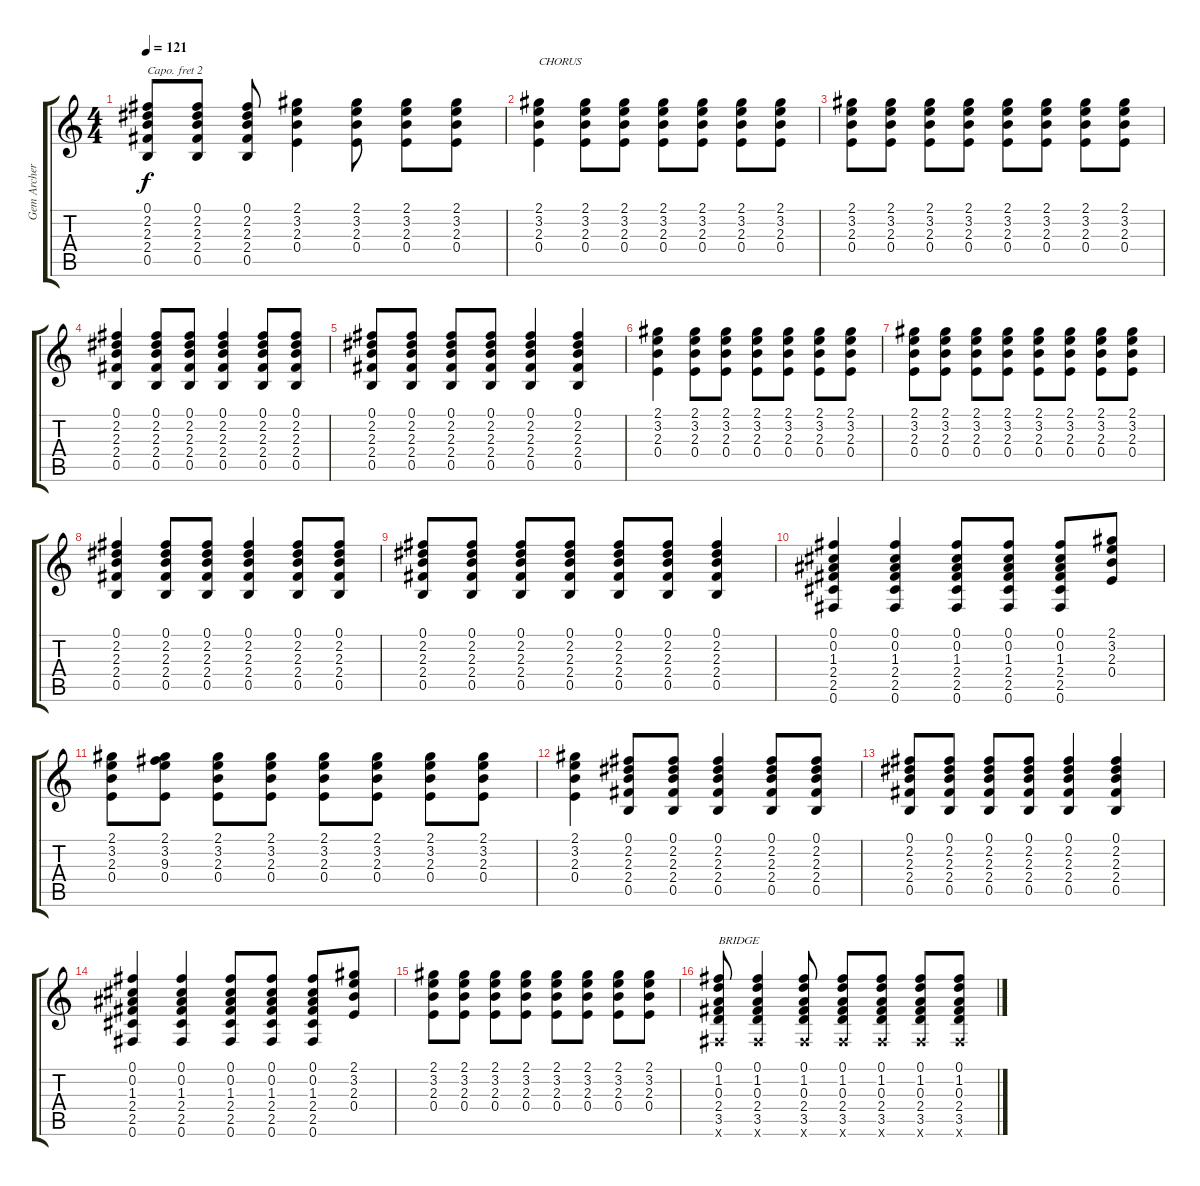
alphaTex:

\track ("Gem Archer - Rythem Guitar" "Gem Archer") {instrument overdrivenguitar}
\staff {score tabs}
\capo 2
\tuning (E4 B3 G3 D3 A2 E2) {hide}
\ts (4 4)
\tempo 121
\clef g2
\ks c
(0.1 2.2 2.3 2.4 0.5).8{dy f} (0.1 2.2 2.3 2.4 0.5).8 (0.1 2.2 2.3 2.4 0.5).8 (2.1 3.2 2.3 0.4).4 (2.1 3.2 2.3 0.4).8 (2.1 3.2 2.3 0.4).8 (2.1 3.2 2.3 0.4).8 |
(2.1 3.2 2.3 0.4).4{txt "CHORUS"} (2.1 3.2 2.3 0.4).8 (2.1 3.2 2.3 0.4).8 (2.1 3.2 2.3 0.4).8 (2.1 3.2 2.3 0.4).8 (2.1 3.2 2.3 0.4).8 (2.1 3.2 2.3 0.4).8 |
(2.1 3.2 2.3 0.4).8 (2.1 3.2 2.3 0.4).8 (2.1 3.2 2.3 0.4).8 (2.1 3.2 2.3 0.4).8 (2.1 3.2 2.3 0.4).8 (2.1 3.2 2.3 0.4).8 (2.1 3.2 2.3 0.4).8 (2.1 3.2 2.3 0.4).8 |
(0.1 2.2 2.3 2.4 0.5).4 (0.1 2.2 2.3 2.4 0.5).8 (0.1 2.2 2.3 2.4 0.5).8 (0.1 2.2 2.3 2.4 0.5).4 (0.1 2.2 2.3 2.4 0.5).8 (0.1 2.2 2.3 2.4 0.5).8 |
(0.1 2.2 2.3 2.4 0.5).8 (0.1 2.2 2.3 2.4 0.5).8 (0.1 2.2 2.3 2.4 0.5).8 (0.1 2.2 2.3 2.4 0.5).8 (0.1 2.2 2.3 2.4 0.5).4 (0.1 2.2 2.3 2.4 0.5).4 |
(2.1 3.2 2.3 0.4).4 (2.1 3.2 2.3 0.4).8 (2.1 3.2 2.3 0.4).8 (2.1 3.2 2.3 0.4).8 (2.1 3.2 2.3 0.4).8 (2.1 3.2 2.3 0.4).8 (2.1 3.2 2.3 0.4).8 |
(2.1 3.2 2.3 0.4).8 (2.1 3.2 2.3 0.4).8 (2.1 3.2 2.3 0.4).8 (2.1 3.2 2.3 0.4).8 (2.1 3.2 2.3 0.4).8 (2.1 3.2 2.3 0.4).8 (2.1 3.2 2.3 0.4).8 (2.1 3.2 2.3 0.4).8 |
(0.1 2.2 2.3 2.4 0.5).4 (0.1 2.2 2.3 2.4 0.5).8 (0.1 2.2 2.3 2.4 0.5).8 (0.1 2.2 2.3 2.4 0.5).4 (0.1 2.2 2.3 2.4 0.5).8 (0.1 2.2 2.3 2.4 0.5).8 |
(0.1 2.2 2.3 2.4 0.5).8 (0.1 2.2 2.3 2.4 0.5).8 (0.1 2.2 2.3 2.4 0.5).8 (0.1 2.2 2.3 2.4 0.5).8 (0.1 2.2 2.3 2.4 0.5).8 (0.1 2.2 2.3 2.4 0.5).8 (0.1 2.2 2.3 2.4 0.5).4 |
(0.1 0.2 1.3 2.4 2.5 0.6).4 (0.1 0.2 1.3 2.4 2.5 0.6).4 (0.1 0.2 1.3 2.4 2.5 0.6).8 (0.1 0.2 1.3 2.4 2.5 0.6).8 (0.1 0.2 1.3 2.4 2.5 0.6).8 (2.1 3.2 2.3 0.4).8 |
(2.1 3.2 2.3 0.4).8 (2.1 3.2 9.3 0.4).8 (2.1 3.2 2.3 0.4).8 (2.1 3.2 2.3 0.4).8 (2.1 3.2 2.3 0.4).8 (2.1 3.2 2.3 0.4).8 (2.1 3.2 2.3 0.4).8 (2.1 3.2 2.3 0.4).8 |
(2.1 3.2 2.3 0.4).4 (0.1 2.2 2.3 2.4 0.5).8 (0.1 2.2 2.3 2.4 0.5).8 (0.1 2.2 2.3 2.4 0.5).4 (0.1 2.2 2.3 2.4 0.5).8 (0.1 2.2 2.3 2.4 0.5).8 |
(0.1 2.2 2.3 2.4 0.5).8 (0.1 2.2 2.3 2.4 0.5).8 (0.1 2.2 2.3 2.4 0.5).8 (0.1 2.2 2.3 2.4 0.5).8 (0.1 2.2 2.3 2.4 0.5).4 (0.1 2.2 2.3 2.4 0.5).4 |
(0.1 0.2 1.3 2.4 2.5 0.6).4 (0.1 0.2 1.3 2.4 2.5 0.6).4 (0.1 0.2 1.3 2.4 2.5 0.6).8 (0.1 0.2 1.3 2.4 2.5 0.6).8 (0.1 0.2 1.3 2.4 2.5 0.6).8 (2.1 3.2 2.3 0.4).8 |
(2.1 3.2 2.3 0.4).8 (2.1 3.2 2.3 0.4).8 (2.1 3.2 2.3 0.4).8 (2.1 3.2 2.3 0.4).8 (2.1 3.2 2.3 0.4).8 (2.1 3.2 2.3 0.4).8 (2.1 3.2 2.3 0.4).8 (2.1 3.2 2.3 0.4).8 |
(0.1 1.2 0.3 2.4 3.5 0.6{x}).8{txt "BRIDGE"} (0.1 1.2 0.3 2.4 3.5 0.6{x}).4 (0.1 1.2 0.3 2.4 3.5 0.6{x}).8 (0.1 1.2 0.3 2.4 3.5 0.6{x}).8 (0.1 1.2 0.3 2.4 3.5 0.6{x}).8 (0.1 1.2 0.3 2.4 3.5 0.6{x}).8 (0.1 1.2 0.3 2.4 3.5 0.6{x}).8
